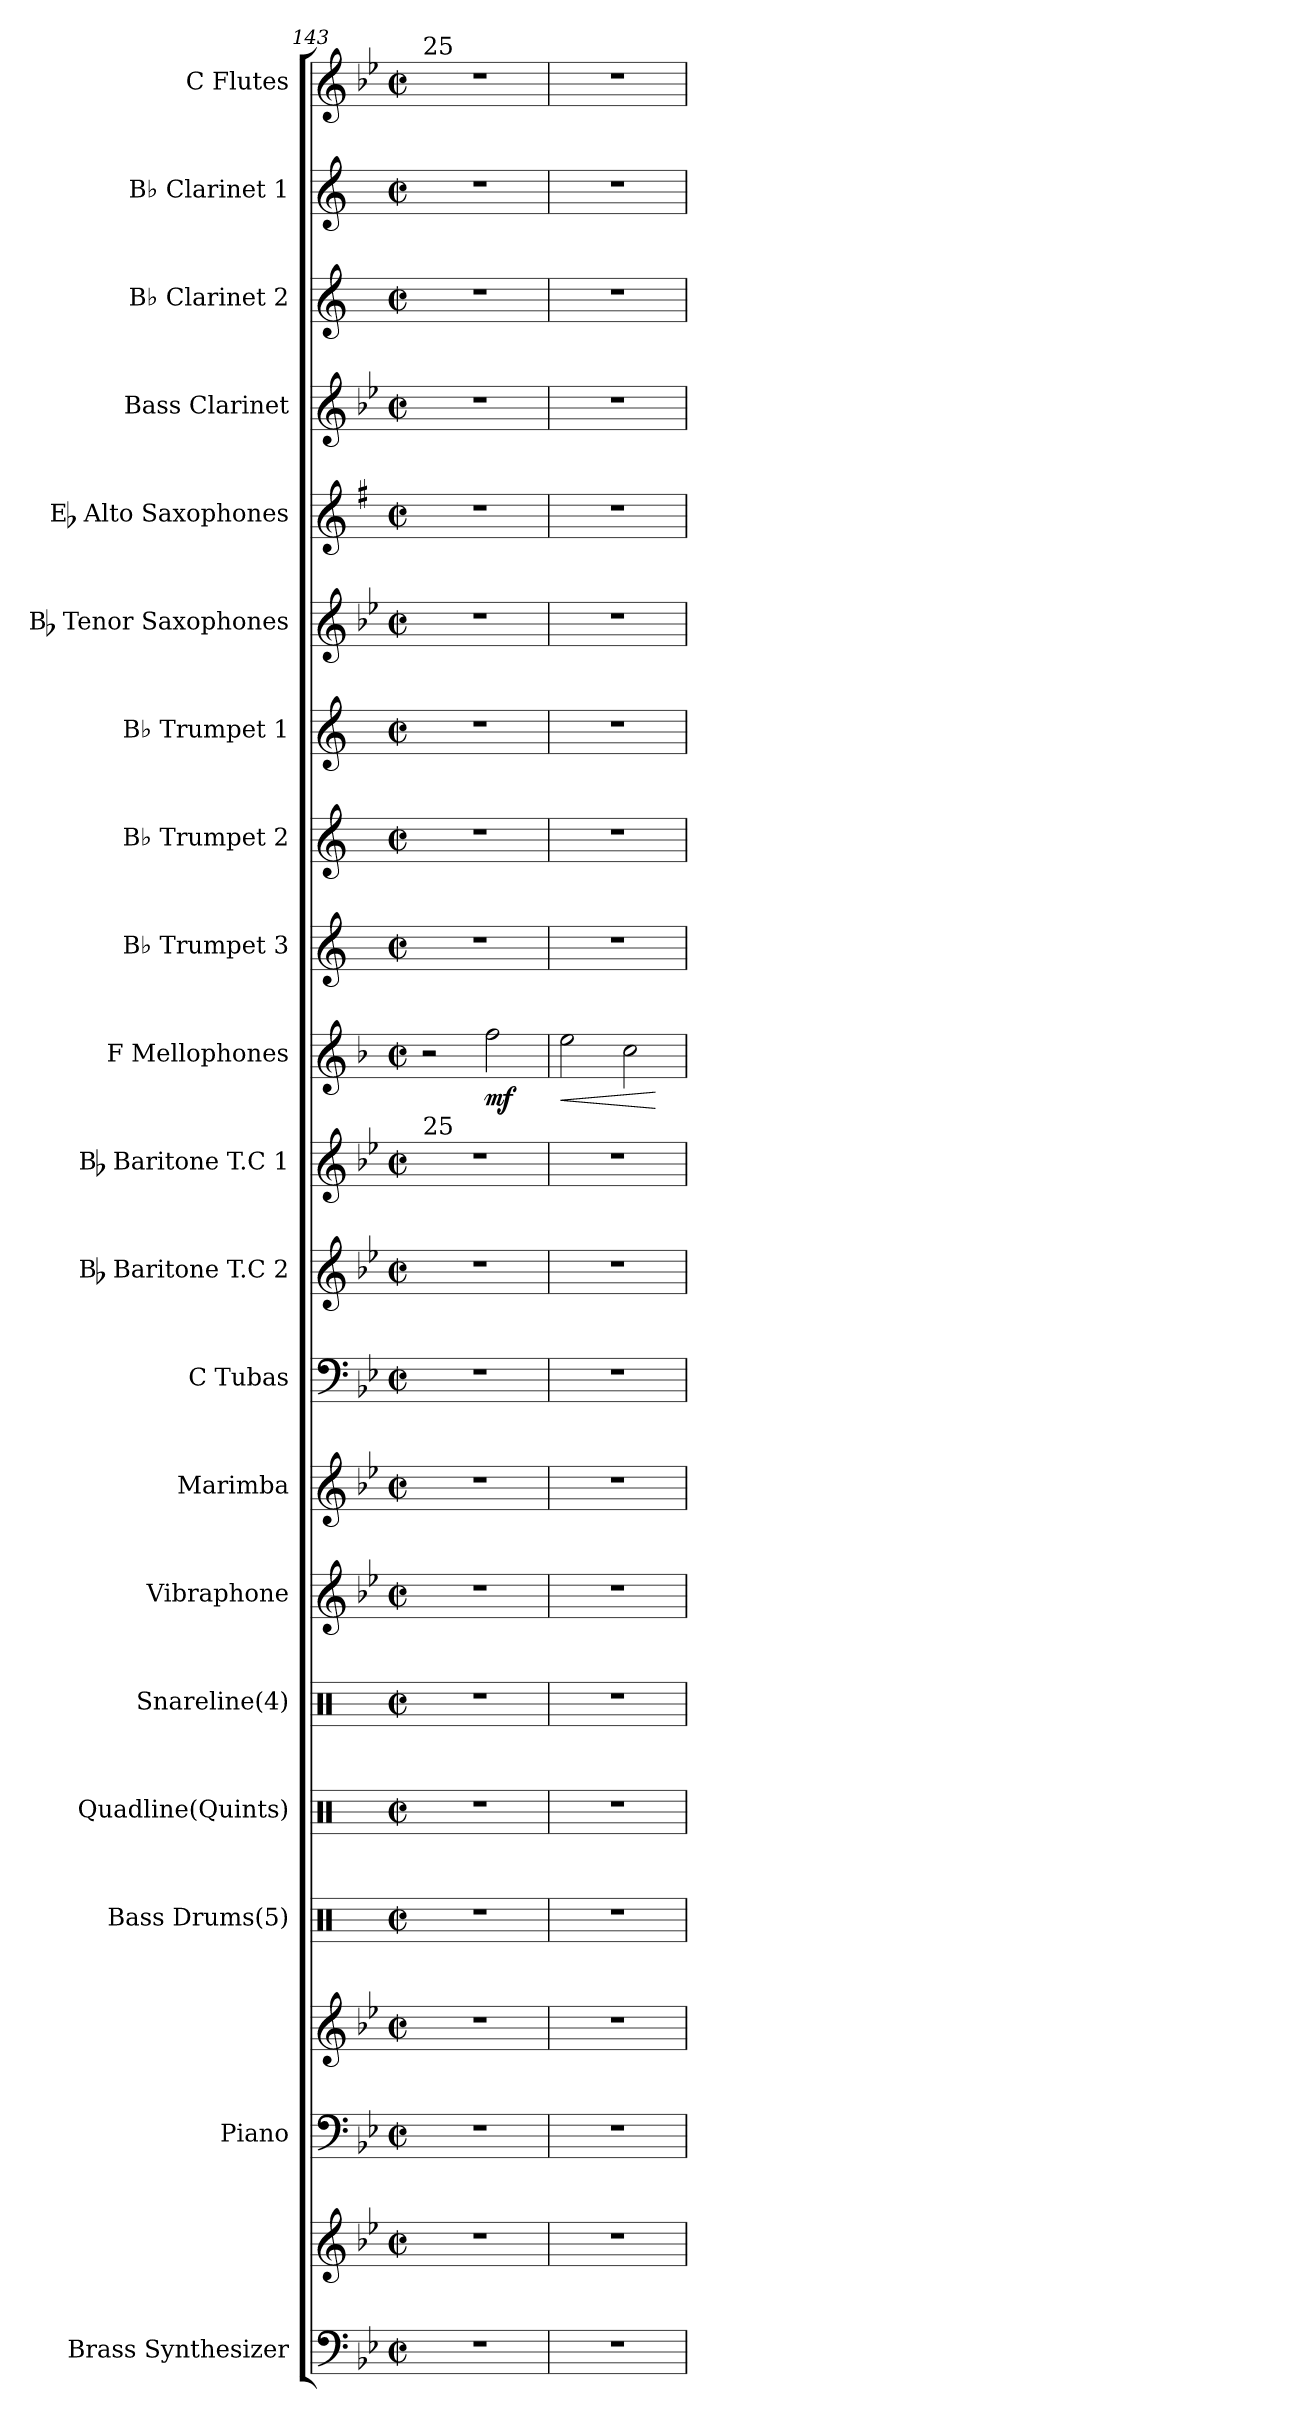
**kern	**kern	**kern	**kern	**kern	**kern	**kern	**kern	**kern	**kern	**kern	**kern	**kern	**dynam	**kern	**kern	**kern	**kern	**kern	**kern	**kern	**kern	**kern
*part20	*part20	*part19	*part19	*part18	*part17	*part16	*part15	*part14	*part13	*part12	*part11	*part10	*part10	*part9	*part8	*part7	*part6	*part5	*part4	*part3	*part2	*part1
*staff22	*staff21	*staff20	*staff19	*staff18	*staff17	*staff16	*staff15	*staff14	*staff13	*staff12	*staff11	*staff10	*staff10	*staff9	*staff8	*staff7	*staff6	*staff5	*staff4	*staff3	*staff2	*staff1
*I"Brass Synthesizer	*	*I"Piano	*	*I"Bass Drums(5)	*I"Quadline(Quints)	*I"Snareline(4)	*I"Vibraphone	*I"Marimba	*I"C Tubas	*I"Bb Baritone T.C 2	*I"Bb Baritone T.C 1	*I"F Mellophones	*	*I"B♭ Trumpet 3	*I"B♭ Trumpet 2	*I"B♭ Trumpet 1	*I"Bb Tenor Saxophones	*I"Eb Alto Saxophones	*I"Bass Clarinet	*I"B♭ Clarinet 2	*I"B♭ Clarinet 1	*I"C Flutes
*I'Synth.	*	*I'Pno.	*	*I'BD	*	*	*	*I'Marimba	*I'Tubas	*I'Baritone T.C 2	*I'Baritone T.C 1	*I'Mello	*	*I'B♭ Tpt. 3	*I'B♭ Tpt. 2	*I'B♭ Tpt. 1	*I'Tenor Saxes	*I'Alto Saxes	*I'B. Cl.	*I'B♭ Cl. 2	*I'B♭ Cl. 1	*I'Flutes
*clefF4	*clefG2	*clefF4	*clefG2	*clefX	*clefX	*clefX	*clefG2	*clefG2	*clefF4	*clefG2	*clefG2	*clefG2	*	*clefG2	*clefG2	*clefG2	*clefG2	*clefG2	*clefG2	*clefG2	*clefG2	*clefG2
*	*	*	*	*	*	*	*	*	*	*ITrd8c14	*ITrd8c14	*ITrd4c7	*	*ITrd1c2	*ITrd1c2	*ITrd1c2	*ITrd8c14	*ITrd5c9	*ITrd8c14	*ITrd1c2	*ITrd1c2	*
*k[b-e-]	*k[b-e-]	*k[b-e-]	*k[b-e-]	*k[]	*k[]	*k[]	*k[b-e-]	*k[b-e-]	*k[b-e-]	*k[b-e-]	*k[b-e-]	*k[b-e-]	*	*k[b-e-]	*k[b-e-]	*k[b-e-]	*k[b-e-]	*k[b-e-]	*k[b-e-]	*k[b-e-]	*k[b-e-]	*k[b-e-]
*M2/2	*M2/2	*M2/2	*M2/2	*M2/2	*M2/2	*M2/2	*M2/2	*M2/2	*M2/2	*M2/2	*M2/2	*M2/2	*	*M2/2	*M2/2	*M2/2	*M2/2	*M2/2	*M2/2	*M2/2	*M2/2	*M2/2
*met(c|)	*met(c|)	*met(c|)	*met(c|)	*met(c|)	*met(c|)	*met(c|)	*met(c|)	*met(c|)	*met(c|)	*met(c|)	*met(c|)	*met(c|)	*	*met(c|)	*met(c|)	*met(c|)	*met(c|)	*met(c|)	*met(c|)	*met(c|)	*met(c|)	*met(c|)
=143	=143	=143	=143	=143	=143	=143	=143	=143	=143	=143	=143	=143	=143	=143	=143	=143	=143	=143	=143	=143	=143	=143
!	!	!	!	!	!	!	!	!	!	!	!	!	!	!	!	!	!	!	!	!	!	!LO:TX:a:t=25
!	!	!	!	!	!	!	!	!	!	!	!LO:TX:a:t=25	!	!	!	!	!	!	!	!	!	!	!
1r	1r	1r	1r	1r	1r	1r	1r	1r	1r	1r	1r	2r	.	1r	1r	1r	1r	1r	1r	1r	1r	1r
!	!	!	!	!	!	!	!	!	!	!	!	!	!LO:DY:b	!	!	!	!	!	!	!	!	!
.	.	.	.	.	.	.	.	.	.	.	.	2b-\	mf	.	.	.	.	.	.	.	.	.
=144	=144	=144	=144	=144	=144	=144	=144	=144	=144	=144	=144	=144	=144	=144	=144	=144	=144	=144	=144	=144	=144	=144
!	!	!	!	!	!	!	!	!	!	!	!	!	!LO:HP:b	!	!	!	!	!	!	!	!	!
1r	1r	1r	1r	1r	1r	1r	1r	1r	1r	1r	1r	2a\	<	1r	1r	1r	1r	1r	1r	1r	1r	1r
.	.	.	.	.	.	.	.	.	.	.	.	2f\	.	.	.	.	.	.	.	.	.	.
.	.	.	.	.	.	.	.	.	.	.	.	.	[	.	.	.	.	.	.	.	.	.
=	=	=	=	=	=	=	=	=	=	=	=	=	=	=	=	=	=	=	=	=	=	=
*-	*-	*-	*-	*-	*-	*-	*-	*-	*-	*-	*-	*-	*-	*-	*-	*-	*-	*-	*-	*-	*-	*-
